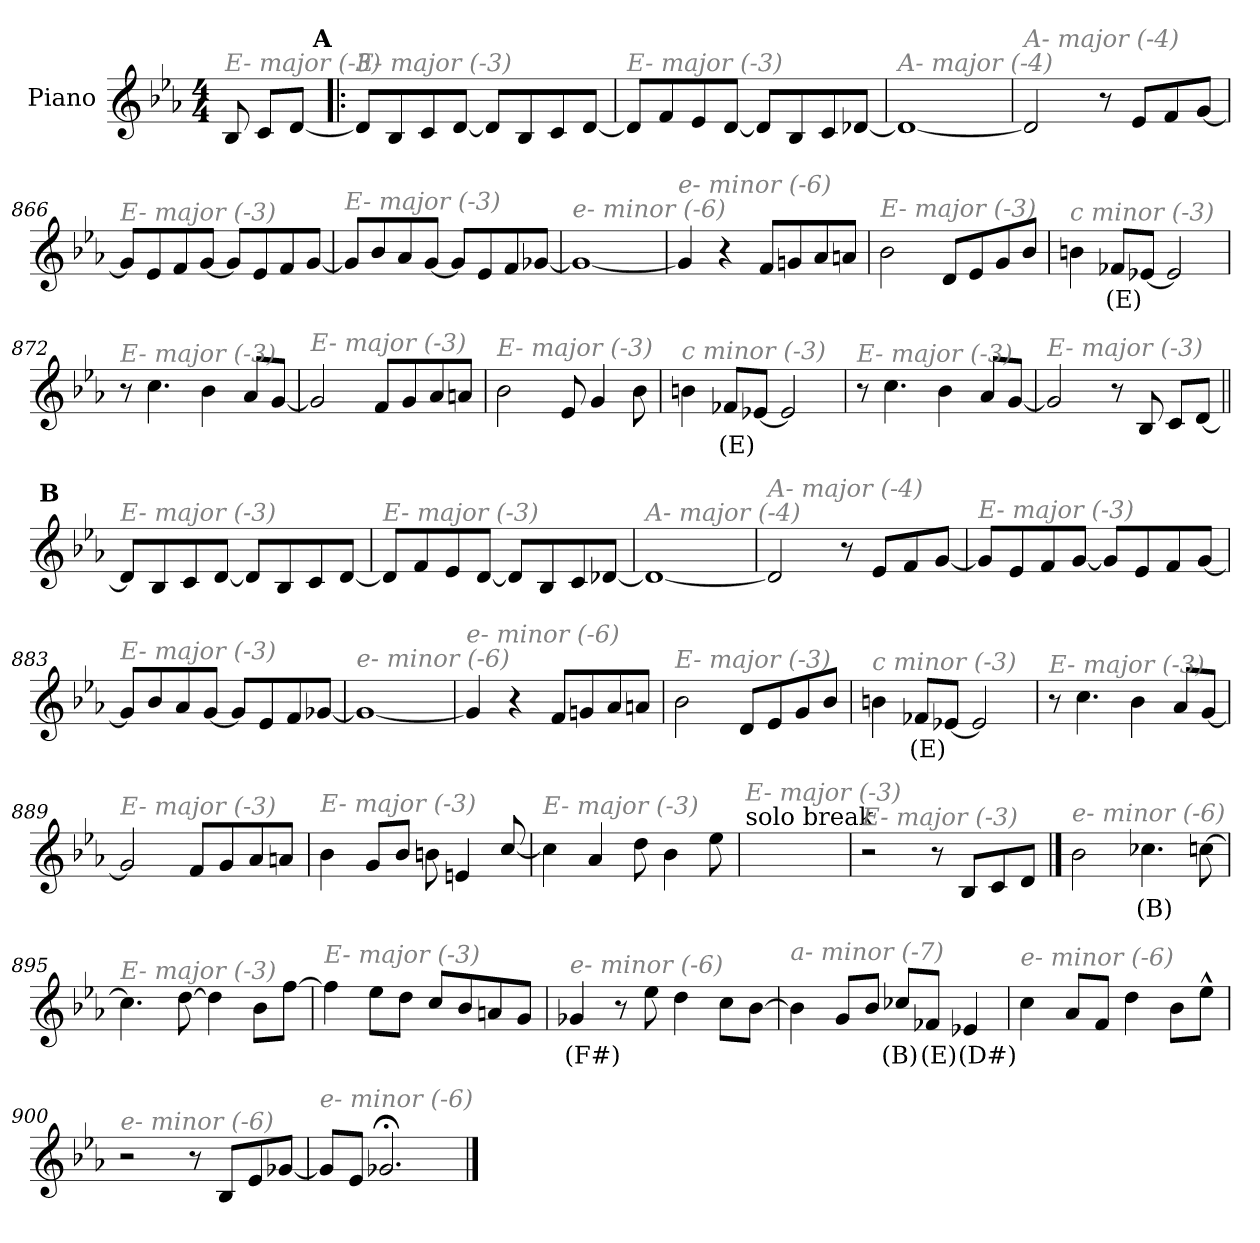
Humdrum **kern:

**kern	**text
*part1	*part1
*staff1	*staff1
*I"Piano	*
*I'Pno.	*
*clefG2	*
*k[b-e-a-]	*
*M4/4	*
*MM178	*
=1	=1
!LO:TX:i:color=#808080:t=E- major (-3)	!
8B-/	.
8c/L	.
[8d/J	.
!!LO:REH:place=s1:a:enc=none:fs=14:t=A
=862!|:	=862!|:
!LO:TX:i:color=#808080:t=E- major (-3)	!
8d/L]	.
8B-/	.
8c/	.
[8d/J	.
8d/L]	.
8B-/	.
8c/	.
[8d/J	.
=863	=863
!LO:TX:i:color=#808080:t=E- major (-3)	!
8d/L]	.
8f/	.
8e-/	.
[8d/J	.
8d/L]	.
8B-/	.
8c/	.
[8d-X/J	.
=864	=864
!LO:TX:i:color=#808080:t=A- major (-4)	!
1d-_	.
=865	=865
!LO:TX:i:color=#808080:t=A- major (-4)	!
2d-/]	.
8r	.
8e-/L	.
8f/	.
[8g/J	.
!!LO:LB:g=z
=866	=866
!LO:TX:i:color=#808080:t=E- major (-3)	!
8g/L]	.
8e-/	.
8f/	.
[8g/J	.
8g/L]	.
8e-/	.
8f/	.
[8g/J	.
=867	=867
!LO:TX:i:color=#808080:t=E- major (-3)	!
8g/L]	.
8b-/	.
8a-/	.
[8g/J	.
8g/L]	.
8e-/	.
8f/	.
[8g-X/J	.
=868	=868
!LO:TX:i:color=#808080:t=e- minor (-6)	!
1g-_	.
=869	=869
!LO:TX:i:color=#808080:t=e- minor (-6)	!
4g-/]	.
4r	.
8f/L	.
8gn/	.
8a-/	.
8an/J	.
!!LO:LB:g=z
=870	=870
!LO:TX:i:color=#808080:t=E- major (-3)	!
2b-\	.
8d/L	.
8e-/	.
8g/	.
8b-/J	.
=871	=871
!LO:TX:i:color=#808080:t=c minor (-3)	!
4bn\	.
8f-Xi/L	(E)
[8e-X/J	.
2e-/]	.
=872	=872
!LO:TX:i:color=#808080:t=E- major (-3)	!
8r	.
4.cc\	.
4b-\	.
8a-/L	.
[8g/J	.
=873	=873
!LO:TX:i:color=#808080:t=E- major (-3)	!
2g/]	.
8f/L	.
8g/	.
8a-/	.
8an/J	.
!!LO:LB:g=z
=874	=874
!LO:TX:i:color=#808080:t=E- major (-3)	!
2b-\	.
8e-/	.
4g/	.
8b-\	.
=875	=875
!LO:TX:i:color=#808080:t=c minor (-3)	!
4bn\	.
8f-Xi/L	(E)
[8e-X/J	.
2e-/]	.
=876	=876
!LO:TX:i:color=#808080:t=E- major (-3)	!
8r	.
4.cc\	.
4b-\	.
8a-/L	.
[8g/J	.
=877	=877
!LO:TX:i:color=#808080:t=E- major (-3)	!
2g/]	.
8r	.
8B-/	.
8c/L	.
[8d/J	.
!!LO:LB:g=z
!!LO:REH:place=s1:a:enc=none:fs=14:t=B
=878||	=878||
!LO:TX:i:color=#808080:t=E- major (-3)	!
8d/L]	.
8B-/	.
8c/	.
[8d/J	.
8d/L]	.
8B-/	.
8c/	.
[8d/J	.
=879	=879
!LO:TX:i:color=#808080:t=E- major (-3)	!
8d/L]	.
8f/	.
8e-/	.
[8d/J	.
8d/L]	.
8B-/	.
8c/	.
[8d-X/J	.
=880	=880
!LO:TX:i:color=#808080:t=A- major (-4)	!
1d-_	.
=881	=881
!LO:TX:i:color=#808080:t=A- major (-4)	!
2d-/]	.
8r	.
8e-/L	.
8f/	.
[8g/J	.
!!LO:LB:g=z
=882	=882
!LO:TX:i:color=#808080:t=E- major (-3)	!
8g/L]	.
8e-/	.
8f/	.
[8g/J	.
8g/L]	.
8e-/	.
8f/	.
[8g/J	.
=883	=883
!LO:TX:i:color=#808080:t=E- major (-3)	!
8g/L]	.
8b-/	.
8a-/	.
[8g/J	.
8g/L]	.
8e-/	.
8f/	.
[8g-X/J	.
=884	=884
!LO:TX:i:color=#808080:t=e- minor (-6)	!
1g-_	.
=885	=885
!LO:TX:i:color=#808080:t=e- minor (-6)	!
4g-/]	.
4r	.
8f/L	.
8gn/	.
8a-/	.
8an/J	.
!!LO:LB:g=z
=886	=886
!LO:TX:i:color=#808080:t=E- major (-3)	!
2b-\	.
8d/L	.
8e-/	.
8g/	.
8b-/J	.
=887	=887
!LO:TX:i:color=#808080:t=c minor (-3)	!
4bn\	.
8f-Xi/L	(E)
[8e-X/J	.
2e-/]	.
=888	=888
!LO:TX:i:color=#808080:t=E- major (-3)	!
8r	.
4.cc\	.
4b-\	.
8a-/L	.
[8g/J	.
=889	=889
!LO:TX:i:color=#808080:t=E- major (-3)	!
2g/]	.
8f/L	.
8g/	.
8a-/	.
8an/J	.
!!LO:LB:g=z
=890	=890
!LO:TX:i:color=#808080:t=E- major (-3)	!
4b-\	.
8g/L	.
8b-/J	.
8bn\	.
4en/	.
[8cc/	.
=891	=891
!LO:TX:i:color=#808080:t=E- major (-3)	!
4cc\]	.
4a-/	.
8dd\	.
4b-\	.
8ee-\	.
=892	=892
!LO:TX:a:t=solo break	!
!LO:TX:i:color=#808080:t=E- major (-3)	!
1ryy	.
=893	=893
!LO:TX:i:color=#808080:t=E- major (-3)	!
2r	.
8r	.
8B-/L	.
8c/	.
8d/J	.
!!LO:LB:g=z
==894	==894
!LO:TX:i:color=#808080:t=e- minor (-6)	!
2b-\	.
4.cc-Xi\	(B)
[8cc\	.
=895	=895
!LO:TX:i:color=#808080:t=E- major (-3)	!
4.cc\]	.
[8dd\	.
4dd\]	.
8b-\L	.
[8ff\J	.
=896	=896
!LO:TX:i:color=#808080:t=E- major (-3)	!
4ff\]	.
8ee-\L	.
8dd\J	.
8cc/L	.
8b-/	.
8an/	.
8g/J	.
=897	=897
!LO:TX:i:color=#808080:t=e- minor (-6)	!
4g-Xi/	(F#)
8r	.
8ee-\	.
4dd\	.
8cc\L	.
[8b-\J	.
!!LO:LB:g=z
=898	=898
!LO:TX:i:color=#808080:t=a- minor (-7)	!
4b-\]	.
8g/L	.
8b-/J	.
8cc-Xi/L	(B)
8f-Xi/J	(E)
4e-Xi/	(D#)
=899	=899
!LO:TX:i:color=#808080:t=e- minor (-6)	!
4cc\	.
8a-/L	.
8f/J	.
4dd\	.
8b-\L	.
8ee-^^\J	.
=900	=900
!LO:TX:i:color=#808080:t=e- minor (-6)	!
2r	.
8r	.
8B-/L	.
8e-/	.
[8g-X/J	.
=901	=901
!LO:TX:i:color=#808080:t=e- minor (-6)	!
8g-/L]	.
8e-/J	.
2.g-X;</	.
==	==
*-	*-
